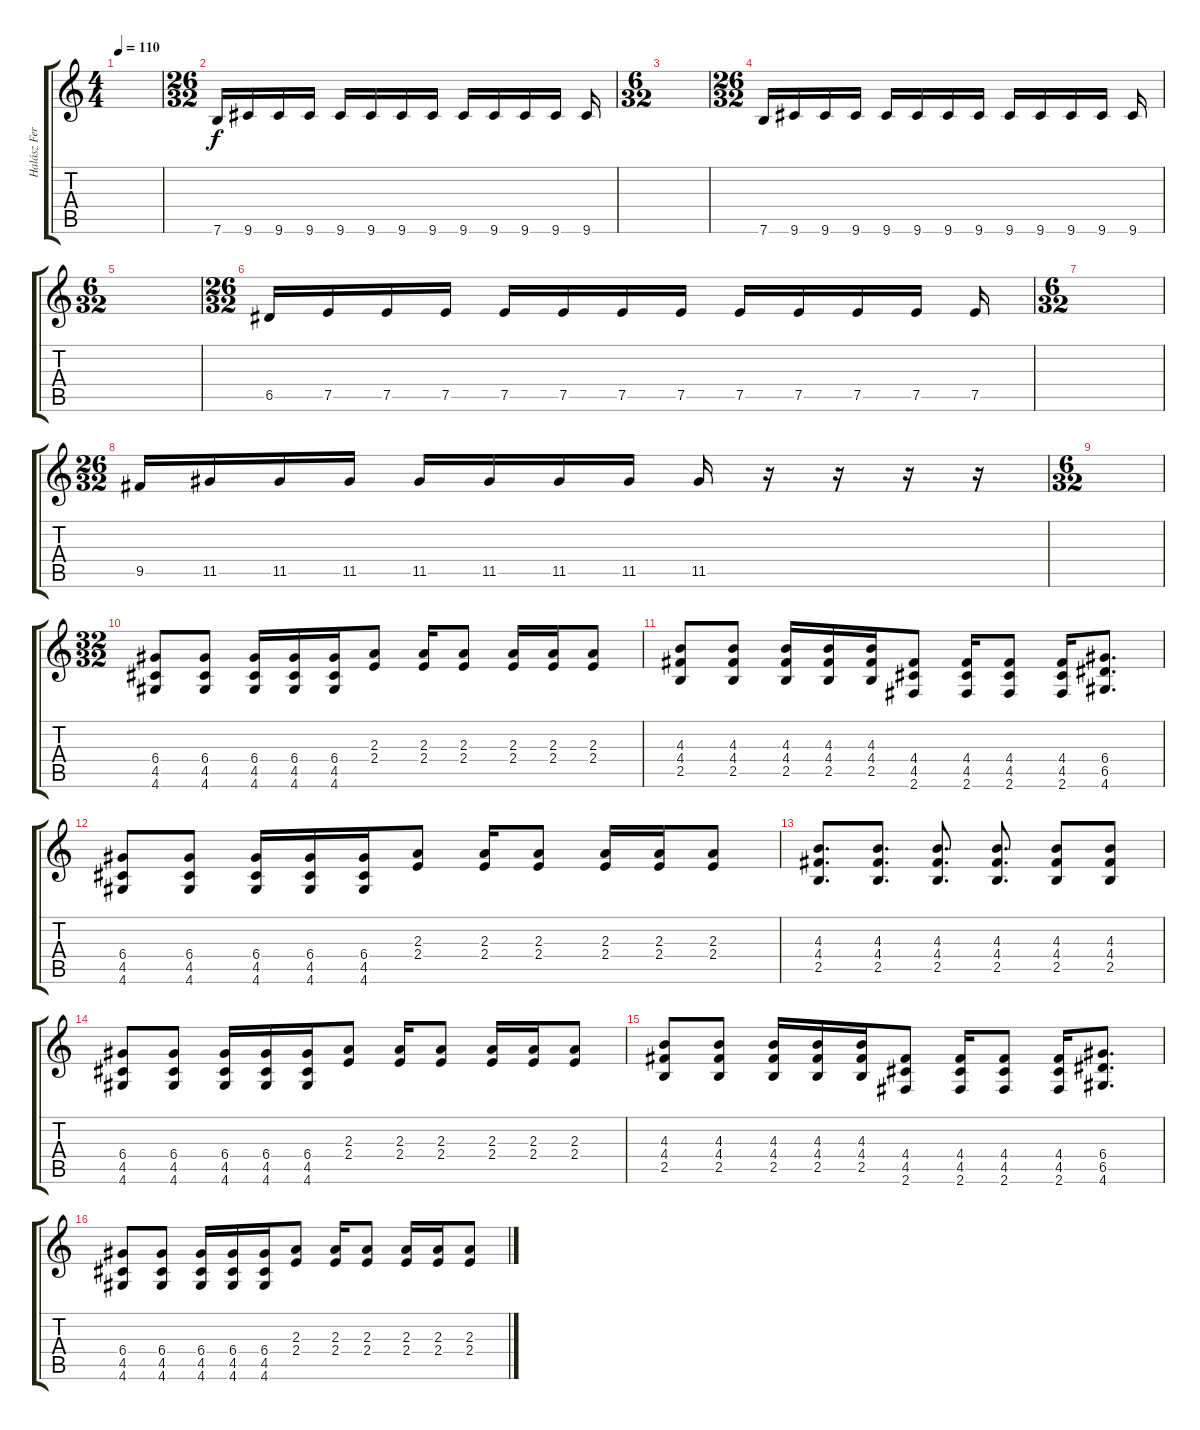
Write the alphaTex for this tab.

\track ("Halász Ferenc(Feri)" "Halász Fer") {instrument distortionguitar}
\staff {score tabs}
\tuning (E4 B3 G3 D3 A2 E2) {hide}
\ts (4 4)
\tempo 110
\clef g2
\ks c
|
\ts (26 32)
7.6.16 9.6.16 9.6.16 9.6.16 9.6.16 9.6.16 9.6.16 9.6.16 9.6.16 9.6.16 9.6.16 9.6.16 9.6.16 |
\ts (6 32)
|
\ts (26 32)
7.6.16 9.6.16 9.6.16 9.6.16 9.6.16 9.6.16 9.6.16 9.6.16 9.6.16 9.6.16 9.6.16 9.6.16 9.6.16 |
\ts (6 32)
|
\ts (26 32)
6.5.16 7.5.16 7.5.16 7.5.16 7.5.16 7.5.16 7.5.16 7.5.16 7.5.16 7.5.16 7.5.16 7.5.16 7.5.16 |
\ts (6 32)
|
\ts (26 32)
9.5.16 11.5.16 11.5.16 11.5.16 11.5.16 11.5.16 11.5.16 11.5.16 11.5.16 r.16 r.16 r.16 r.16 |
\ts (6 32)
|
\ts (32 32)
(6.4 4.5 4.6).8 (6.4 4.5 4.6).8 (6.4 4.5 4.6).16 (6.4 4.5 4.6).16 (6.4 4.5 4.6).16 (2.3 2.4).8 (2.3 2.4).16 (2.3 2.4).8 (2.3 2.4).16 (2.3 2.4).16 (2.3 2.4).8 |
(4.3 4.4 2.5).8 (4.3 4.4 2.5).8 (4.3 4.4 2.5).16 (4.3 4.4 2.5).16 (4.3 4.4 2.5).16 (4.4 4.5 2.6).8 (4.4 4.5 2.6).16 (4.4 4.5 2.6).8 (4.4 4.5 2.6).16 (6.4 6.5 4.6).8{d} |
(6.4 4.5 4.6).8 (6.4 4.5 4.6).8 (6.4 4.5 4.6).16 (6.4 4.5 4.6).16 (6.4 4.5 4.6).16 (2.3 2.4).8 (2.3 2.4).16 (2.3 2.4).8 (2.3 2.4).16 (2.3 2.4).16 (2.3 2.4).8 |
(4.3 4.4 2.5).8{d} (4.3 4.4 2.5).8{d} (4.3 4.4 2.5).8{d} (4.3 4.4 2.5).8{d} (4.3 4.4 2.5).8 (4.3 4.4 2.5).8 |
(6.4 4.5 4.6).8 (6.4 4.5 4.6).8 (6.4 4.5 4.6).16 (6.4 4.5 4.6).16 (6.4 4.5 4.6).16 (2.3 2.4).8 (2.3 2.4).16 (2.3 2.4).8 (2.3 2.4).16 (2.3 2.4).16 (2.3 2.4).8 |
(4.3 4.4 2.5).8 (4.3 4.4 2.5).8 (4.3 4.4 2.5).16 (4.3 4.4 2.5).16 (4.3 4.4 2.5).16 (4.4 4.5 2.6).8 (4.4 4.5 2.6).16 (4.4 4.5 2.6).8 (4.4 4.5 2.6).16 (6.4 6.5 4.6).8{d} |
(6.4 4.5 4.6).8 (6.4 4.5 4.6).8 (6.4 4.5 4.6).16 (6.4 4.5 4.6).16 (6.4 4.5 4.6).16 (2.3 2.4).8 (2.3 2.4).16 (2.3 2.4).8 (2.3 2.4).16 (2.3 2.4).16 (2.3 2.4).8
